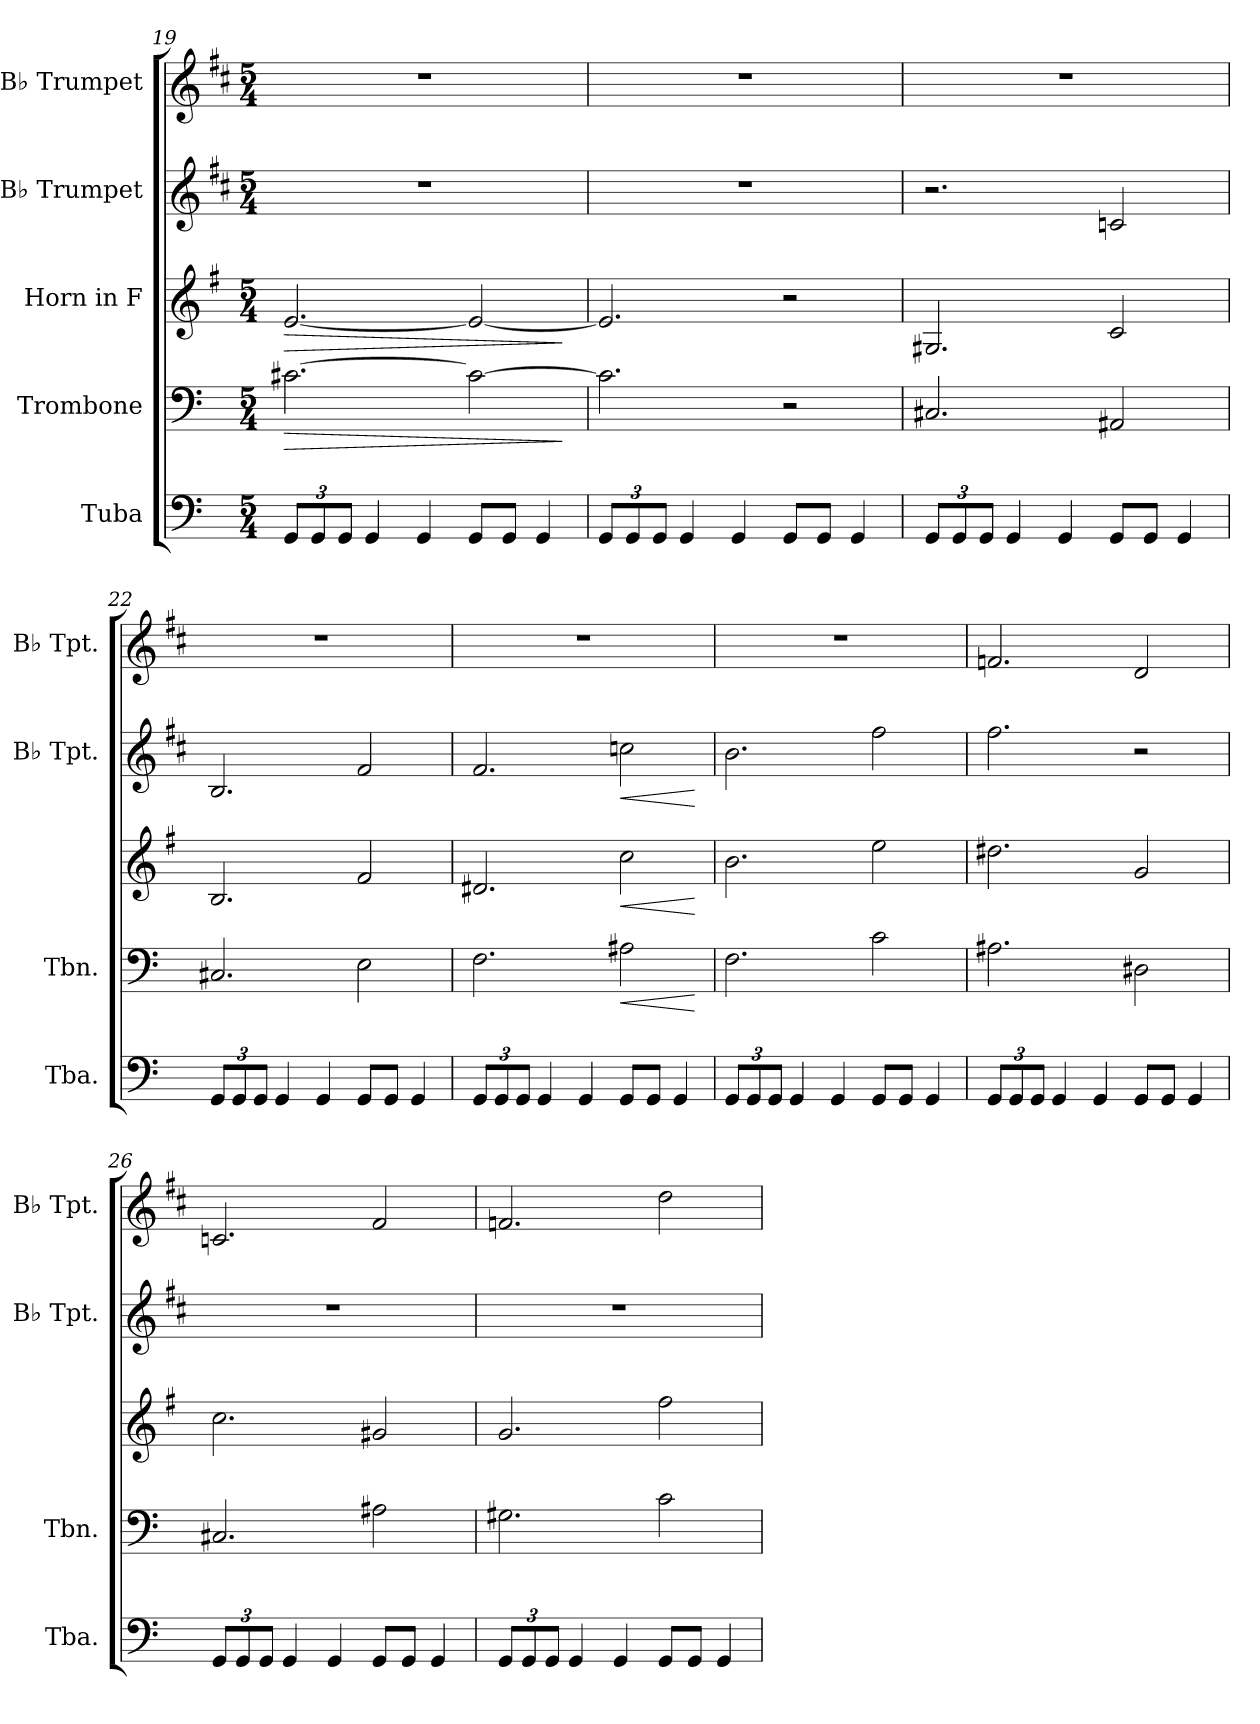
**kern	**kern	**dynam	**kern	**dynam	**kern	**dynam	**kern
*part5	*part4	*part4	*part3	*part3	*part2	*part2	*part1
*staff5	*staff4	*staff4	*staff3	*staff3	*staff2	*staff2	*staff1
*I"Tuba	*I"Trombone	*	*I"Horn in F	*	*I"B♭ Trumpet	*	*I"B♭ Trumpet
*I'Tba.	*I'Tbn.	*	*	*	*I'B♭ Tpt.	*	*I'B♭ Tpt.
*clefF4	*clefF4	*	*clefG2	*	*clefG2	*	*clefG2
*	*	*	*ITrd4c7	*	*ITrd1c2	*	*ITrd1c2
*k[]	*k[]	*	*k[]	*	*k[]	*	*k[]
*M5/4	*M5/4	*	*M5/4	*	*M5/4	*	*M5/4
*Xbrackettup	*	*	*	*	*	*	*
=19	=19	=19	=19	=19	=19	=19	=19
!	!	!LO:HP:b	!	!LO:HP:b	!	!	!
12GG/L	[2.c#X\	>	[2.A/	>	4%5r	.	4%5r
12GG/	.	.	.	.	.	.	.
12GG/J	.	.	.	.	.	.	.
4GG/	.	.	.	.	.	.	.
4GG/	.	.	.	.	.	.	.
8GG/L	2c#\_	.	2A/_	.	.	.	.
8GG/J	.	.	.	.	.	.	.
4GG/	.	.	.	.	.	.	.
.	.	]	.	]	.	.	.
=20	=20	=20	=20	=20	=20	=20	=20
12GG/L	2.c#\]	.	2.A/]	.	4%5r	.	4%5r
12GG/	.	.	.	.	.	.	.
12GG/J	.	.	.	.	.	.	.
4GG/	.	.	.	.	.	.	.
4GG/	.	.	.	.	.	.	.
8GG/L	2r	.	2r	.	.	.	.
8GG/J	.	.	.	.	.	.	.
4GG/	.	.	.	.	.	.	.
!!LO:LB:g=z
=21	=21	=21	=21	=21	=21	=21	=21
12GG/L	2.C#X/	.	2.C#X/	.	2.r	.	4%5r
12GG/	.	.	.	.	.	.	.
12GG/J	.	.	.	.	.	.	.
4GG/	.	.	.	.	.	.	.
4GG/	.	.	.	.	.	.	.
8GG/L	2AA#X/	.	2F/	.	2B-X/	.	.
8GG/J	.	.	.	.	.	.	.
4GG/	.	.	.	.	.	.	.
=22	=22	=22	=22	=22	=22	=22	=22
12GG/L	2.C#X/	.	2.E/	.	2.A/	.	4%5r
12GG/	.	.	.	.	.	.	.
12GG/J	.	.	.	.	.	.	.
4GG/	.	.	.	.	.	.	.
4GG/	.	.	.	.	.	.	.
8GG/L	2E\	.	2B/	.	2e/	.	.
8GG/J	.	.	.	.	.	.	.
4GG/	.	.	.	.	.	.	.
=23	=23	=23	=23	=23	=23	=23	=23
12GG/L	2.F\	.	2.G#X/	.	2.e/	.	4%5r
12GG/	.	.	.	.	.	.	.
12GG/J	.	.	.	.	.	.	.
4GG/	.	.	.	.	.	.	.
4GG/	.	.	.	.	.	.	.
!	!	!LO:HP:b	!	!LO:HP:b	!	!LO:HP:b	!
8GG/L	2A#X\	<	2f\	<	2b-X\	<	.
8GG/J	.	.	.	.	.	.	.
4GG/	.	.	.	.	.	.	.
.	.	[	.	[	.	[	.
=24	=24	=24	=24	=24	=24	=24	=24
12GG/L	2.F\	.	2.e\	.	2.a\	.	4%5r
12GG/	.	.	.	.	.	.	.
12GG/J	.	.	.	.	.	.	.
4GG/	.	.	.	.	.	.	.
4GG/	.	.	.	.	.	.	.
8GG/L	2c\	.	2a\	.	2ee\	.	.
8GG/J	.	.	.	.	.	.	.
4GG/	.	.	.	.	.	.	.
!!LO:PB:g=z
=25	=25	=25	=25	=25	=25	=25	=25
12GG/L	2.A#X\	.	2.g#X\	.	2.ee\	.	2.e-X/
12GG/	.	.	.	.	.	.	.
12GG/J	.	.	.	.	.	.	.
4GG/	.	.	.	.	.	.	.
4GG/	.	.	.	.	.	.	.
8GG/L	2D#X\	.	2c/	.	2r	.	2c/
8GG/J	.	.	.	.	.	.	.
4GG/	.	.	.	.	.	.	.
=26	=26	=26	=26	=26	=26	=26	=26
12GG/L	2.C#X/	.	2.f\	.	4%5r	.	2.B-X/
12GG/	.	.	.	.	.	.	.
12GG/J	.	.	.	.	.	.	.
4GG/	.	.	.	.	.	.	.
4GG/	.	.	.	.	.	.	.
8GG/L	2A#X\	.	2c#X/	.	.	.	2e/
8GG/J	.	.	.	.	.	.	.
4GG/	.	.	.	.	.	.	.
=27	=27	=27	=27	=27	=27	=27	=27
12GG/L	2.G#X\	.	2.c/	.	4%5r	.	2.e-X/
12GG/	.	.	.	.	.	.	.
12GG/J	.	.	.	.	.	.	.
4GG/	.	.	.	.	.	.	.
4GG/	.	.	.	.	.	.	.
8GG/L	2c\	.	2b\	.	.	.	2cc\
8GG/J	.	.	.	.	.	.	.
4GG/	.	.	.	.	.	.	.
=	=	=	=	=	=	=	=
*-	*-	*-	*-	*-	*-	*-	*-
